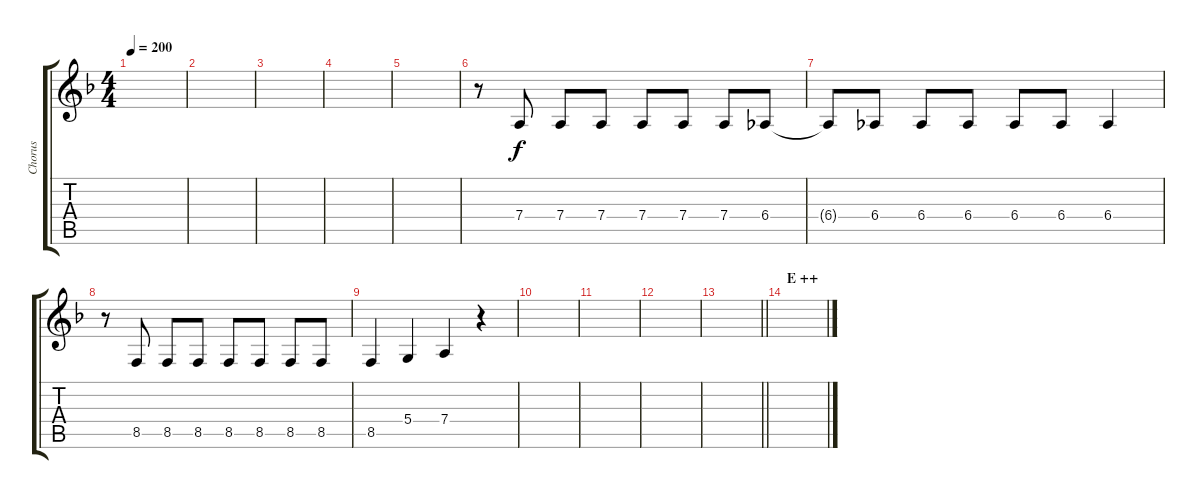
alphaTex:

\track ("Chorus" "Chorus") {instrument altosax}
\staff {score tabs}
\tuning (E4 B3 G3 D3 A2 E2) {hide}
\ts (4 4)
\tempo 200
\clef g2
\ks f
|
|
|
|
|
r.8 7.4.8 7.4.8 7.4.8 7.4.8 7.4.8 7.4.8 6.4.8 |
6.4{t}.8 6.4.8 6.4.8 6.4.8 6.4.8 6.4.8 6.4.4 |
r.8 8.5.8 8.5.8 8.5.8 8.5.8 8.5.8 8.5.8 8.5.8 |
8.5.4 5.4.4 7.4.4 r.4 |
|
|
|
\barLineRight lightlight
|
\section ("" "E ++")
